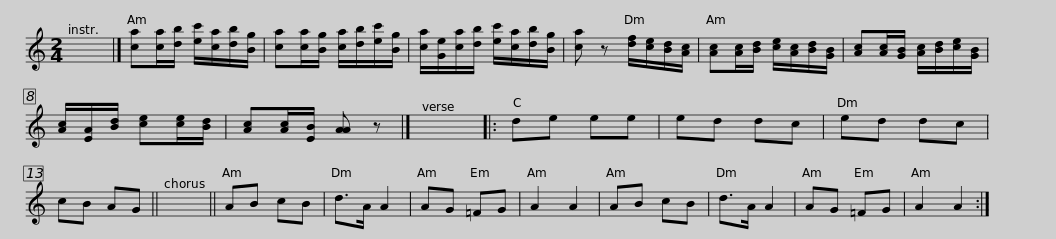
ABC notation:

X:1
L:1/8
M:2/4
I:linebreak $
K:C
V:1 treble
V:1
 x4 |] [ca][ca]/[db]/ [ec']/[ca]/[db]/[Bg]/ | [ca][ca]/[Bg]/ [ca]/[db]/[ec']/[Bg]/ | [ca]/[Ge]/[ca]/[db]/ [ec']/[ca]/[db]/[Bg]/ | [ca] z [df]/[ce]/[Bd]/[Ac]/ | %5
 [Ac][Ac]/[Bd]/ [ce]/[Ac]/[Bd]/[GB]/ |$ [Ac][Ac]/[GB]/ [Ac]/[Bd]/[ce]/[GB]/ | [Ac]/[EA]/[Bd]/ [ce][ce]/[Bd]/ | [Ac][Ac]/[EB]/ [AA] z |] x4 |: %10
 de ee | ed dc | ed dc | cB AG || x4 || %15
 AB cB |$ d>A A2 | AG =FG | A2 A2 | AB cB | %20
 d>A A2 | AG =FG | A2 A2 :| %23
